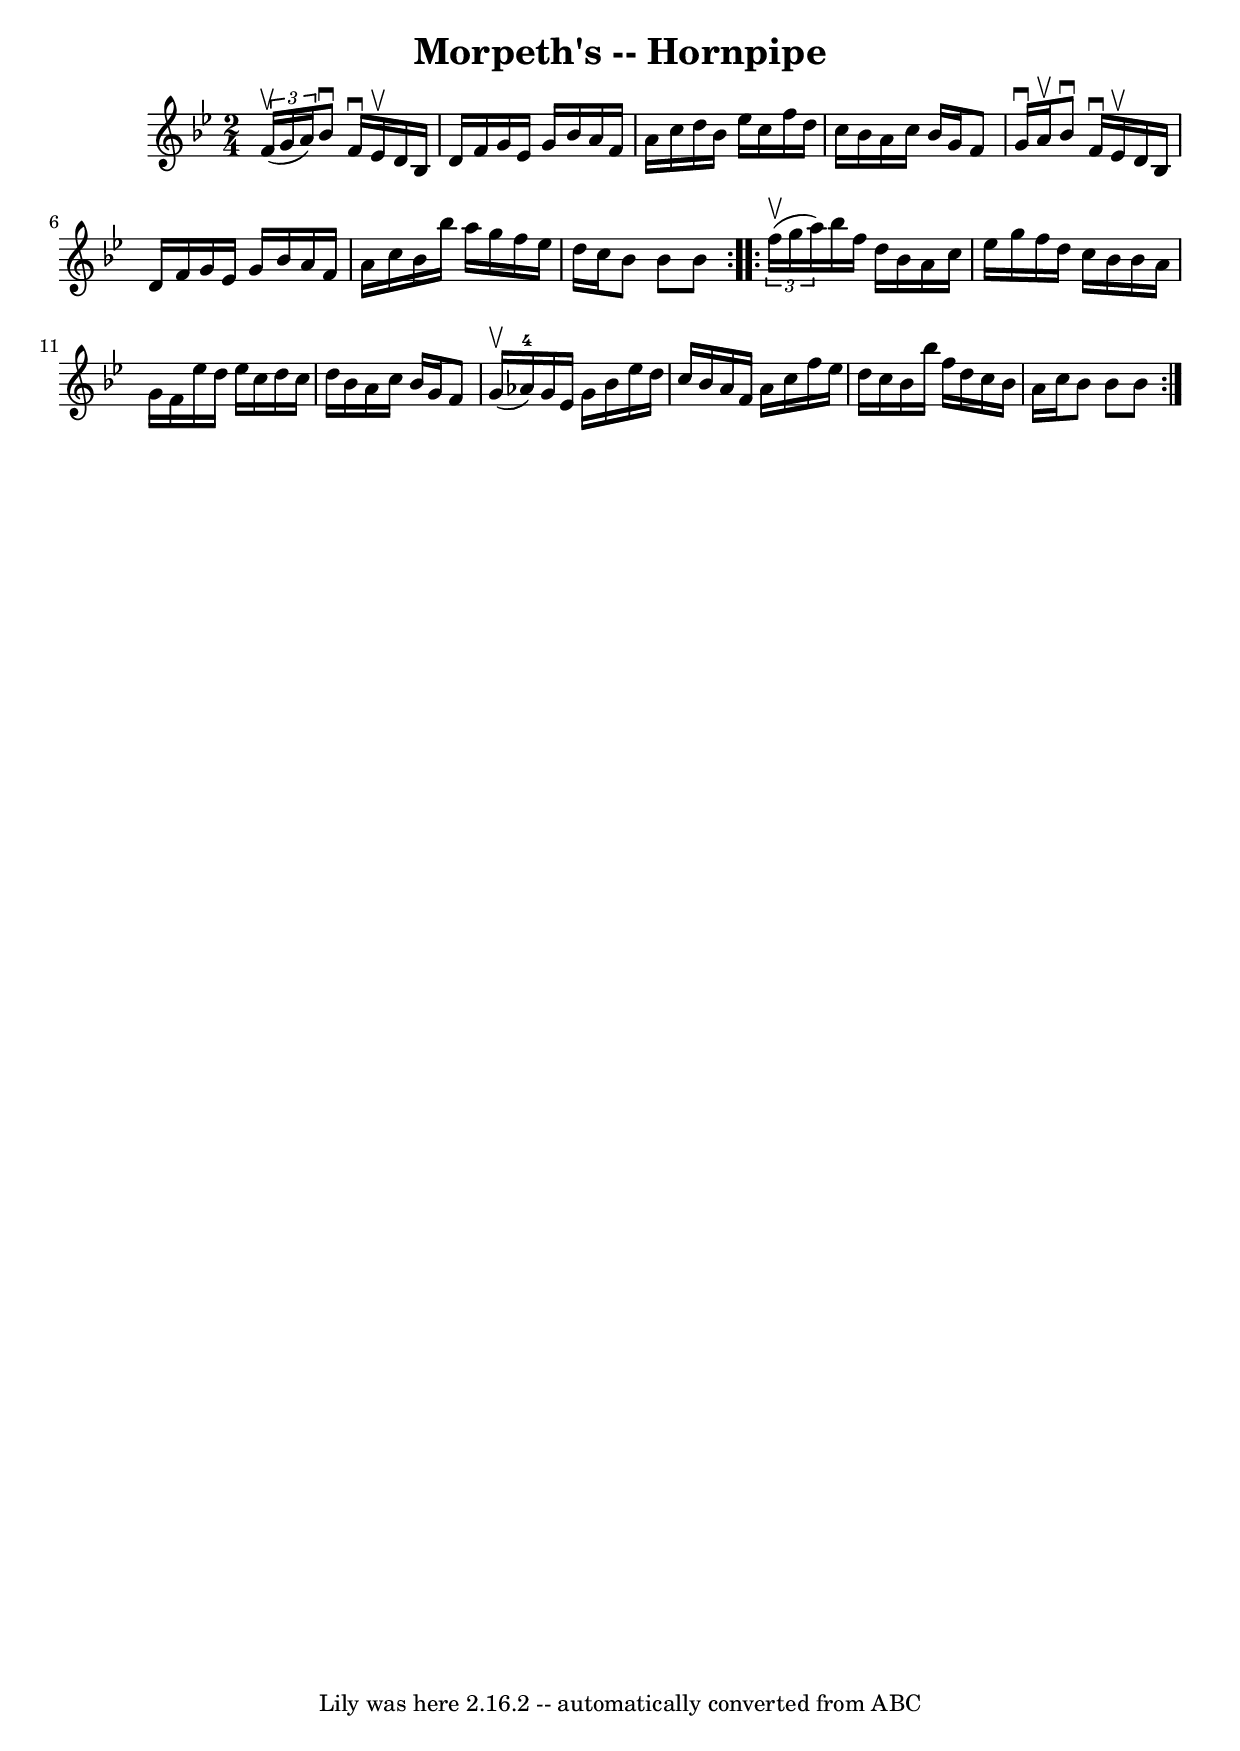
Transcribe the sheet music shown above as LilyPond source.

\version "2.16.2"
\include "Mammoth.ily"
\header {
  %% book = "Cole's 1000 Fiddle Tunes"
  crossRefNumber = "1"
  footnotes = ""
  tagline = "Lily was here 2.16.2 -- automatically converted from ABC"
  title = "Morpeth's -- Hornpipe"

}
voicedefault =  {



  \repeat volta 2 {

    \time 2/4 
    \key bes \major   \times 2/3 { f'16 (^\upbow g'16 a'16) 
				 } 
    |
    bes'8^\downbow f'16^\downbow ees'16^\upbow d'16 bes16    
    d'16 f'16  |
    g'16 ees'16 g'16 bes'16 a'16 f'16    
    a'16 c''16  |
    d''16 bes'16 ees''16 c''16 f''16 d''16 
    c''16 bes'16  |
    a'16 c''16 bes'16 g'16 f'8 g'16 ^\downbow a'16^\upbow |
    bes'8^\downbow f'16^\downbow ees'16 ^\upbow d'16 bes16 d'16 f'16  |
    g'16 ees'16 g'16    
    bes'16 a'16 f'16 a'16 c''16  |
    bes'16 bes''16 a''16  
    g''16 f''16 ees''16 d''16 c''16  |
    bes'8 bes'8    
    bes'8  
  }     
  \repeat volta 2 {
    \times 2/3 { f''16 (^\upbow g''16 a''16 
		 ) 
	       } |
    bes''16 f''16 d''16 bes'16 a'16 c''16    
    ees''16 g''16  |
    f''16 d''16 c''16 bes'16 bes'16    
    a'16 g'16 f'16  |
    ees''16 d''16 ees''16 c''16 d''16  
    c''16 d''16 bes'16  |
    a'16 c''16 bes'16 g'16 f'8   
    g'16 (^\upbow aes'16-4) |
    g'16 ees'16 g'16 bes'16 
    ees''16 d''16 c''16 bes'16  |
    a'16 f'16 a'16    
    c''16 f''16 ees''16 d''16 c''16  |
    bes'16 bes''16    
    f''16 d''16 c''16 bes'16 a'16 c''16  |
    bes'8 bes'8   
    bes'8  
  }   

}

\score{
  <<

    \context Staff="default"
    {
      \voicedefault 
      
    }

  >>
  \layout {
    
  }
  \midi {
  }

}
